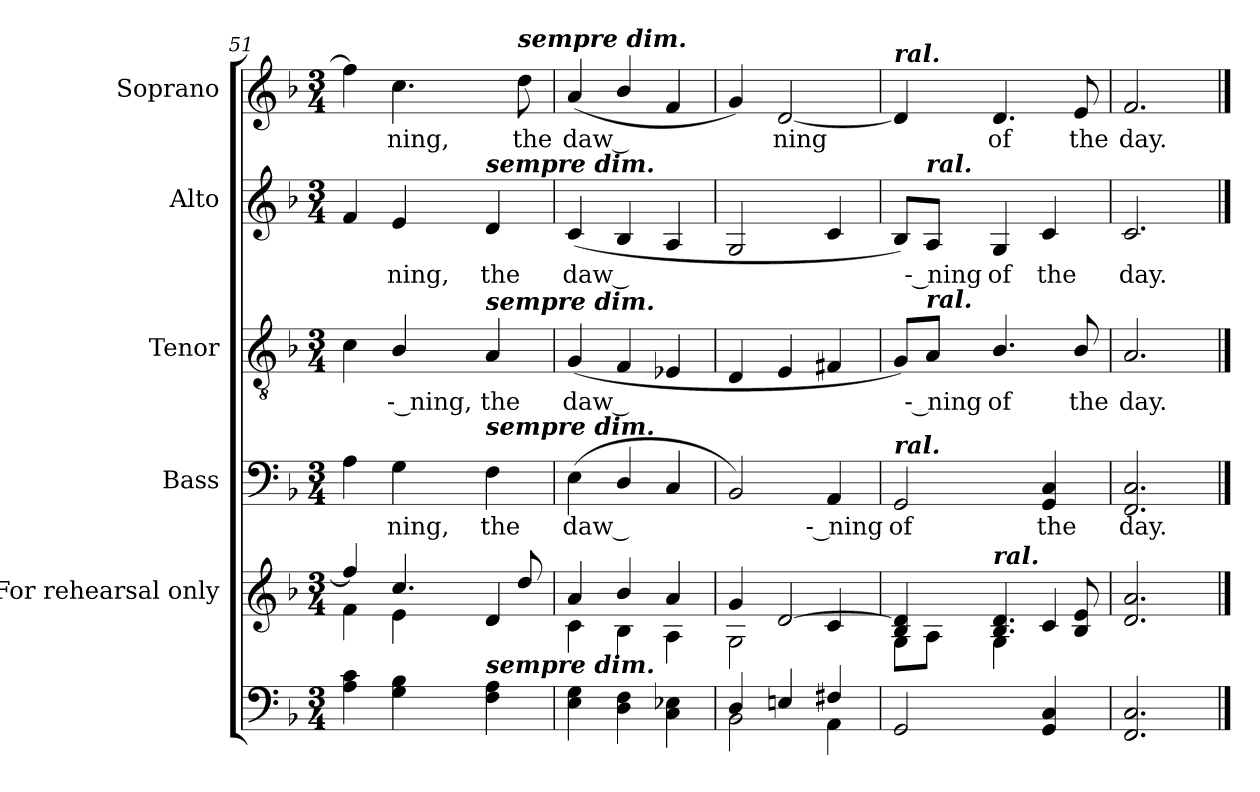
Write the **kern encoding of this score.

**kern	**kern	**kern	**text	**kern	**text	**kern	**text	**kern	**text
*part6	*part5	*part4	*part4	*part3	*part3	*part2	*part2	*part1	*part1
*staff6	*staff5	*staff4	*staff4	*staff3	*staff3	*staff2	*staff2	*staff1	*staff1
*	*I"For  rehearsal  only	*I"Bass	*	*I"Tenor	*	*I"Alto	*	*I"Soprano	*
*	*	*I'B	*	*I'T	*	*I'A	*	*I'S	*
*clefF4	*clefG2	*clefF4	*	*clefGv2	*	*clefG2	*	*clefG2	*
*	*	*	*	*ITrd7c12	*	*	*	*	*
*k[b-]	*k[b-]	*k[b-]	*	*k[b-]	*	*k[b-]	*	*k[b-]	*
*F:	*F:	*F:	*	*F:	*	*F:	*	*F:	*
*M3/4	*M3/4	*M3/4	*	*M3/4	*	*M3/4	*	*M3/4	*
=51	=51	=51	=51	=51	=51	=51	=51	=51	=51
*	*^	*	*	*	*	*	*	*	*
!	!	!	!	!LO:LY:b	!	!	!	!LO:LY:b	!	!LO:LY:b
4A\ 4c\	4ff/]	4f\	4A\	-	4C\	.	4f/	-	4ff\]	-
!	!	!	!	!LO:LY:b	!	!LO:LY:b	!	!LO:LY:b	!	!LO:LY:b
4G\ 4B-\	4.cc/	4e\	4G\	- ning,	4BB-/	-- ning,	4e/	- ning,	4.cc\	- ning,
!	!	!	!	!	!	!	!LO:TX:a:Bi:t=sempre dim.	!	!	!
!	!	!	!	!	!LO:TX:a:Bi:t=sempre dim.	!	!	!	!	!
!	!	!	!LO:TX:a:Bi:t=sempre dim.	!	!	!	!	!	!	!
!LO:TX:a:Bi:t=sempre dim.	!	!	!	!	!	!	!	!	!	!
!	!	!	!	!LO:LY:b	!	!LO:LY:b	!	!LO:LY:b	!	!
4F\ 4A\	.	4d/	4F\	the	4AA/	the	4d/	the	.	.
!	!	!	!	!	!	!	!	!	!LO:TX:a:Bi:t=sempre dim.	!
!	!	!	!	!	!	!	!	!	!	!LO:LY:b
.	8dd/	.	.	.	.	.	.	.	8dd\	the
=52	=52	=52	=52	=52	=52	=52	=52	=52	=52	=52
!	!	!	!	!LO:LY:b	!	!LO:LY:b	!	!LO:LY:b	!	!LO:LY:b
4E\ 4G\	4a/	4c\	(>4E\	daw --	(>4GG/	daw --	(>4c/	daw --	(<4a/	daw --
4D\ 4F\	4b-/	4B-\	4D/	.	4FF/	.	4B-/	.	4b-/	.
!	!	!	!	!	!	!	!	!	!	!LO:LY:b
4C\ 4E-X\	4a/	4A\	4C/	.	4EE-X/	.	4A/	.	4f/	--
=53	=53	=53	=53	=53	=53	=53	=53	=53	=53	=53
*^	*	*	*	*	*	*	*	*	*	*
4D/	2BB-\	4g/	2G\	2BB-/)	.	4DD/	.	2G/	.	4g/)	.
!	!	!	!	!	!	!	!	!	!	!	!LO:LY:b
4En/	.	[2d/	.	.	.	4EE/	.	.	.	[2d/	- ning
!	!	!	!	!	!LO:LY:b	!	!	!	!	!	!
4F#X/	4AA\	.	4c/	4AA/	-- ning	4FF#X/	.	4c/	.	.	.
=54	=54	=54	=54	=54	=54	=54	=54	=54	=54	=54	=54
!	!	!	!	!	!	!	!	!	!	!LO:TX:a:Bi:t=ral.	!
!	!	!	!	!LO:TX:a:Bi:t=ral.	!	!	!	!	!	!	!
!	!	!	!	!	!LO:LY:b	!	!	!	!	!	!
2.ryy	2GG/	4B-/ 4d/]	8G\L	2GG/	of	8GG/L)	.	8B-/L)	.	4d/]	.
!	!	!	!	!	!	!	!	!LO:TX:a:Bi:t=ral.	!	!	!
!	!	!	!	!	!	!LO:TX:a:Bi:t=ral.	!	!	!	!	!
!	!	!	!	!	!	!	!LO:LY:b	!	!LO:LY:b	!	!
.	.	.	8A\J	.	.	8AA/J	-- ning	8A/J	-- ning	.	.
!	!	!LO:TX:a:Bi:t=ral.	!	!	!	!	!	!	!	!	!
!	!	!	!	!	!	!	!LO:LY:b	!	!LO:LY:b	!	!LO:LY:b
.	.	4.B-/ 4.d/	4G\	.	.	4.BB-/	of	4G/	of	4.d/	of
!	!	!	!	!	!LO:LY:b	!	!	!	!LO:LY:b	!	!
.	4GG/ 4C/	.	4c/	4GG/ 4C/	the	.	.	4c/	the	.	.
!	!	!	!	!	!	!	!LO:LY:b	!	!	!	!LO:LY:b
.	.	8B-/ 8e/	.	.	.	8BB-/	the	.	.	8e/	the
*	*	*v	*v	*	*	*	*	*	*	*	*
=55	=55	=55	=55	=55	=55	=55	=55	=55	=55	=55
!	!	!	!	!LO:LY:b	!	!LO:LY:b	!	!LO:LY:b	!	!LO:LY:b
2.ryy	2.FF/ 2.C/	2.d/ 2.a/	2.FF/ 2.C/	day.	2.AA/	day.	2.c/	day.	2.f/	day.
*v	*v	*	*	*	*	*	*	*	*	*
==	==	==	==	==	==	==	==	==	==
*-	*-	*-	*-	*-	*-	*-	*-	*-	*-
